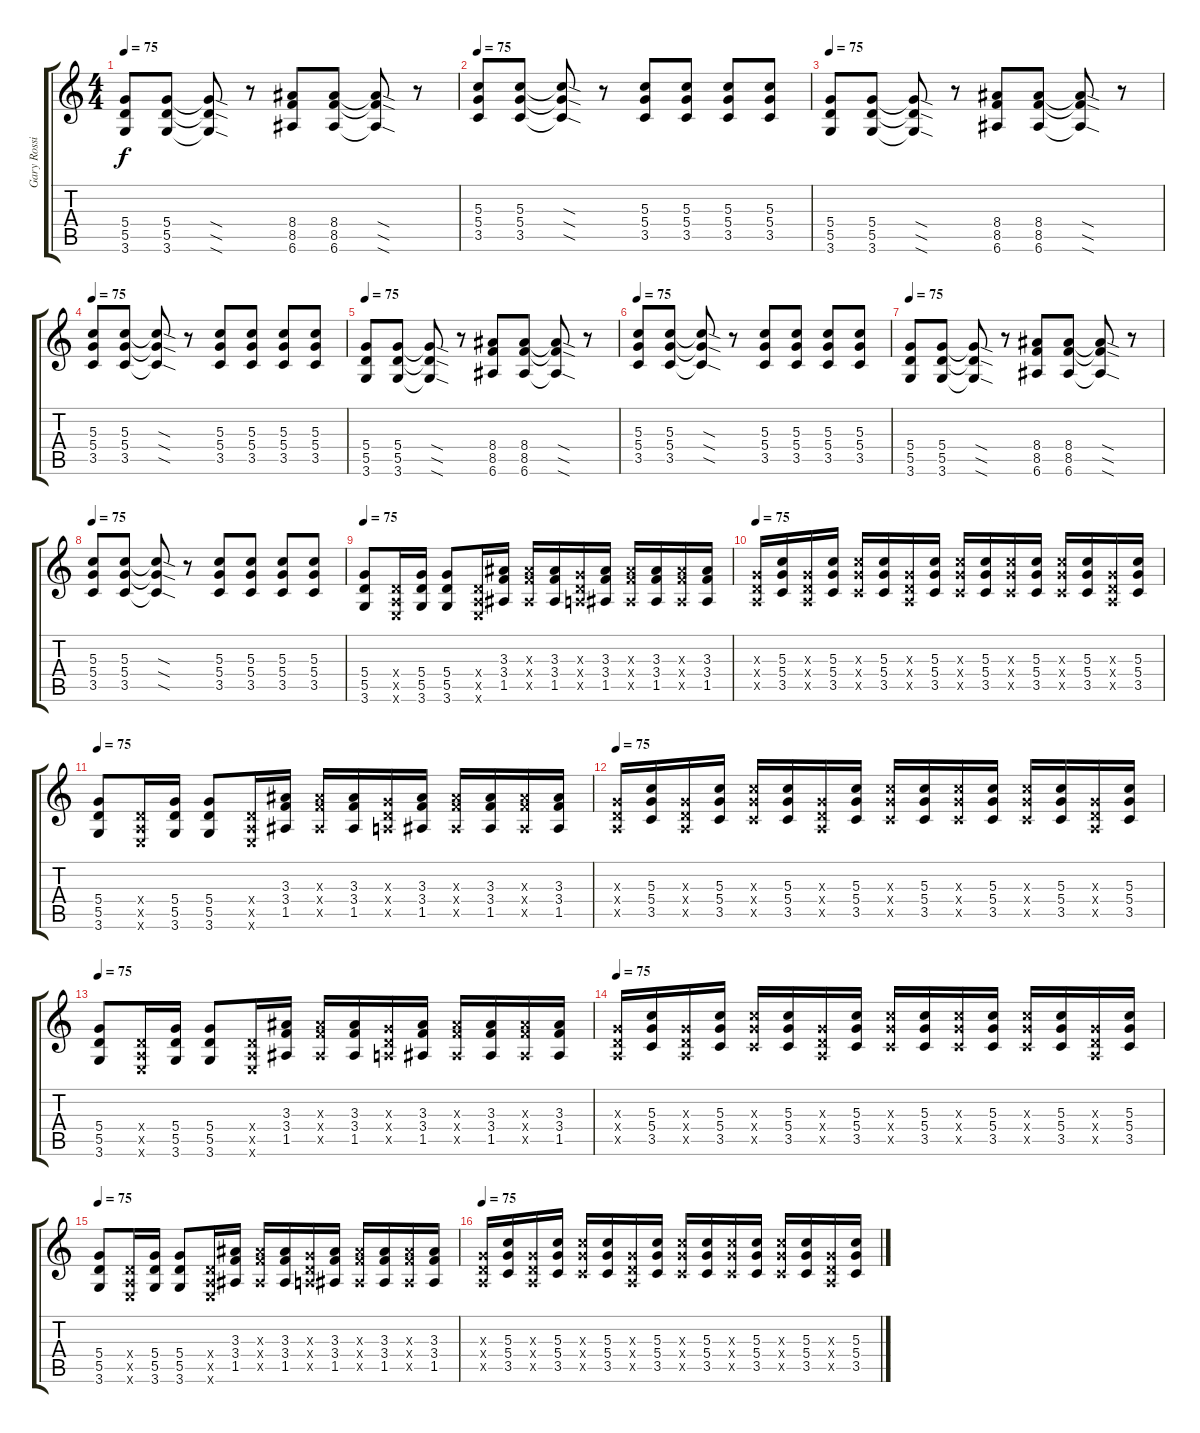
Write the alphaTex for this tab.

\track ("Gary Rossington (slide/rhythm guitar)" "Gary Rossi") {instrument overdrivenguitar}
\staff {score tabs}
\tuning (E4 B3 G3 D3 A2 E2) {hide}
\ts (4 4)
\tempo 75
\clef g2
\ks c
(5.4 5.5 3.6).8{dy f} (5.4 5.5 3.6).8 (5.4{sod t} 5.5{sod t} 3.6{sod t}).8 r.8 (8.4 8.5 6.6).8 (8.4 8.5 6.6).8 (8.4{sod t} 8.5{sod t} 6.6{sod t}).8 r.8 |
\tempo 75
(5.3 5.4 3.5).8 (5.3 5.4 3.5).8 (5.3{sod t} 5.4{sod t} 3.5{sod t}).8 r.8 (5.3 5.4 3.5).8 (5.3 5.4 3.5).8 (5.3 5.4 3.5).8 (5.3 5.4 3.5).8 |
\tempo 75
(5.4 5.5 3.6).8 (5.4 5.5 3.6).8 (5.4{sod t} 5.5{sod t} 3.6{sod t}).8 r.8 (8.4 8.5 6.6).8 (8.4 8.5 6.6).8 (8.4{sod t} 8.5{sod t} 6.6{sod t}).8 r.8 |
\tempo 75
(5.3 5.4 3.5).8 (5.3 5.4 3.5).8 (5.3{sod t} 5.4{sod t} 3.5{sod t}).8 r.8 (5.3 5.4 3.5).8 (5.3 5.4 3.5).8 (5.3 5.4 3.5).8 (5.3 5.4 3.5).8 |
\tempo 75
(5.4 5.5 3.6).8 (5.4 5.5 3.6).8 (5.4{sod t} 5.5{sod t} 3.6{sod t}).8 r.8 (8.4 8.5 6.6).8 (8.4 8.5 6.6).8 (8.4{sod t} 8.5{sod t} 6.6{sod t}).8 r.8 |
\tempo 75
(5.3 5.4 3.5).8 (5.3 5.4 3.5).8 (5.3{sod t} 5.4{sod t} 3.5{sod t}).8 r.8 (5.3 5.4 3.5).8 (5.3 5.4 3.5).8 (5.3 5.4 3.5).8 (5.3 5.4 3.5).8 |
\tempo 75
(5.4 5.5 3.6).8 (5.4 5.5 3.6).8 (5.4{sod t} 5.5{sod t} 3.6{sod t}).8 r.8 (8.4 8.5 6.6).8 (8.4 8.5 6.6).8 (8.4{sod t} 8.5{sod t} 6.6{sod t}).8 r.8 |
\tempo 75
(5.3 5.4 3.5).8 (5.3 5.4 3.5).8 (5.3{sod t} 5.4{sod t} 3.5{sod t}).8 r.8 (5.3 5.4 3.5).8 (5.3 5.4 3.5).8 (5.3 5.4 3.5).8 (5.3 5.4 3.5).8 |
\tempo 75
(5.4 5.5 3.6).8 (0.4{x} 0.5{x} 0.6{x}).16 (5.4 5.5 3.6).16 (5.4 5.5 3.6).8 (0.4{x} 0.5{x} 0.6{x}).16 (3.3 3.4 1.5).16 (3.3{x} 3.4{x} 1.5{x}).16 (3.3 3.4 1.5).16 (0.3{x} 0.4{x} 0.5{x}).16 (3.3 3.4 1.5).16 (3.3{x} 3.4{x} 1.5{x}).16 (3.3 3.4 1.5).16 (3.3{x} 3.4{x} 1.5{x}).16 (3.3 3.4 1.5).16 |
\tempo 75
(0.3{x} 0.4{x} 0.5{x}).16 (5.3 5.4 3.5).16 (0.3{x} 0.4{x} 0.5{x}).16 (5.3 5.4 3.5).16 (5.3{x} 5.4{x} 3.5{x}).16 (5.3 5.4 3.5).16 (0.3{x} 0.4{x} 0.5{x}).16 (5.3 5.4 3.5).16 (5.3{x} 5.4{x} 3.5{x}).16 (5.3 5.4 3.5).16 (5.3{x} 5.4{x} 3.5{x}).16 (5.3 5.4 3.5).16 (5.3{x} 5.4{x} 3.5{x}).16 (5.3 5.4 3.5).16 (0.3{x} 0.4{x} 0.5{x}).16 (5.3 5.4 3.5).16 |
\tempo 75
(5.4 5.5 3.6).8 (0.4{x} 0.5{x} 0.6{x}).16 (5.4 5.5 3.6).16 (5.4 5.5 3.6).8 (0.4{x} 0.5{x} 0.6{x}).16 (3.3 3.4 1.5).16 (3.3{x} 3.4{x} 1.5{x}).16 (3.3 3.4 1.5).16 (0.3{x} 0.4{x} 0.5{x}).16 (3.3 3.4 1.5).16 (3.3{x} 3.4{x} 1.5{x}).16 (3.3 3.4 1.5).16 (3.3{x} 3.4{x} 1.5{x}).16 (3.3 3.4 1.5).16 |
\tempo 75
(0.3{x} 0.4{x} 0.5{x}).16 (5.3 5.4 3.5).16 (0.3{x} 0.4{x} 0.5{x}).16 (5.3 5.4 3.5).16 (5.3{x} 5.4{x} 3.5{x}).16 (5.3 5.4 3.5).16 (0.3{x} 0.4{x} 0.5{x}).16 (5.3 5.4 3.5).16 (5.3{x} 5.4{x} 3.5{x}).16 (5.3 5.4 3.5).16 (5.3{x} 5.4{x} 3.5{x}).16 (5.3 5.4 3.5).16 (5.3{x} 5.4{x} 3.5{x}).16 (5.3 5.4 3.5).16 (0.3{x} 0.4{x} 0.5{x}).16 (5.3 5.4 3.5).16 |
\tempo 75
(5.4 5.5 3.6).8 (0.4{x} 0.5{x} 0.6{x}).16 (5.4 5.5 3.6).16 (5.4 5.5 3.6).8 (0.4{x} 0.5{x} 0.6{x}).16 (3.3 3.4 1.5).16 (3.3{x} 3.4{x} 1.5{x}).16 (3.3 3.4 1.5).16 (0.3{x} 0.4{x} 0.5{x}).16 (3.3 3.4 1.5).16 (3.3{x} 3.4{x} 1.5{x}).16 (3.3 3.4 1.5).16 (3.3{x} 3.4{x} 1.5{x}).16 (3.3 3.4 1.5).16 |
\tempo 75
(0.3{x} 0.4{x} 0.5{x}).16 (5.3 5.4 3.5).16 (0.3{x} 0.4{x} 0.5{x}).16 (5.3 5.4 3.5).16 (5.3{x} 5.4{x} 3.5{x}).16 (5.3 5.4 3.5).16 (0.3{x} 0.4{x} 0.5{x}).16 (5.3 5.4 3.5).16 (5.3{x} 5.4{x} 3.5{x}).16 (5.3 5.4 3.5).16 (5.3{x} 5.4{x} 3.5{x}).16 (5.3 5.4 3.5).16 (5.3{x} 5.4{x} 3.5{x}).16 (5.3 5.4 3.5).16 (0.3{x} 0.4{x} 0.5{x}).16 (5.3 5.4 3.5).16 |
\tempo 75
(5.4 5.5 3.6).8 (0.4{x} 0.5{x} 0.6{x}).16 (5.4 5.5 3.6).16 (5.4 5.5 3.6).8 (0.4{x} 0.5{x} 0.6{x}).16 (3.3 3.4 1.5).16 (3.3{x} 3.4{x} 1.5{x}).16 (3.3 3.4 1.5).16 (0.3{x} 0.4{x} 0.5{x}).16 (3.3 3.4 1.5).16 (3.3{x} 3.4{x} 1.5{x}).16 (3.3 3.4 1.5).16 (3.3{x} 3.4{x} 1.5{x}).16 (3.3 3.4 1.5).16 |
\tempo 75
(0.3{x} 0.4{x} 0.5{x}).16 (5.3 5.4 3.5).16 (0.3{x} 0.4{x} 0.5{x}).16 (5.3 5.4 3.5).16 (5.3{x} 5.4{x} 3.5{x}).16 (5.3 5.4 3.5).16 (0.3{x} 0.4{x} 0.5{x}).16 (5.3 5.4 3.5).16 (5.3{x} 5.4{x} 3.5{x}).16 (5.3 5.4 3.5).16 (5.3{x} 5.4{x} 3.5{x}).16 (5.3 5.4 3.5).16 (5.3{x} 5.4{x} 3.5{x}).16 (5.3 5.4 3.5).16 (0.3{x} 0.4{x} 0.5{x}).16 (5.3 5.4 3.5).16
